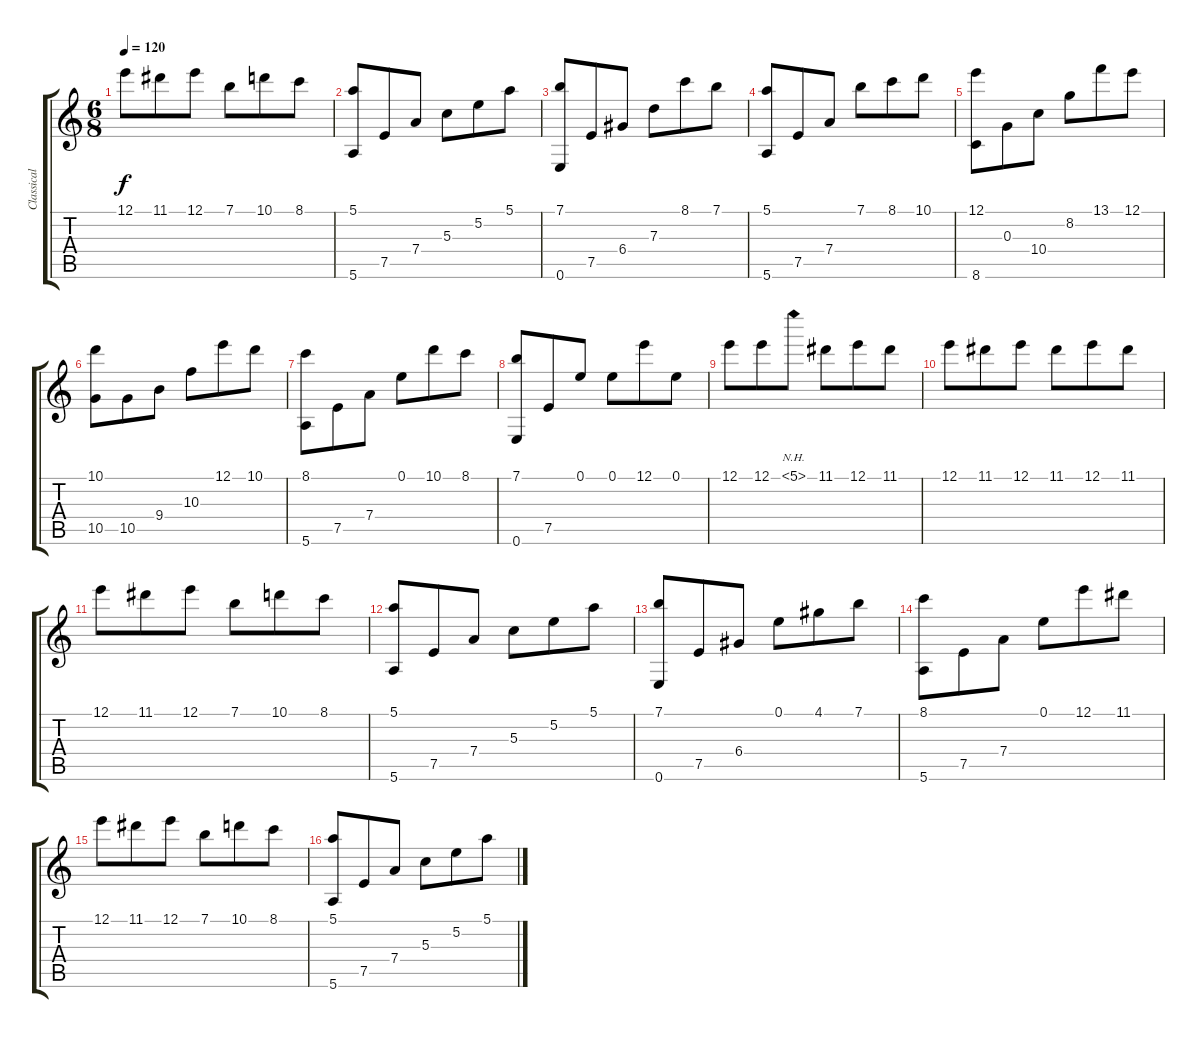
\track ("Classical Guitar" "Classical ") {instrument acousticguitarnylon}
\staff {score tabs}
\tuning (E4 B3 G3 D3 A2 E2) {hide}
\ts (6 8)
\tempo 120
\clef g2
\ks c
12.1.8{dy f} 11.1.8 12.1.8 7.1.8 10.1.8 8.1.8 |
(5.1 5.6).8 7.5.8 7.4.8 5.3.8 5.2.8 5.1.8 |
(7.1 0.6).8 7.5.8 6.4.8 7.3.8 8.1.8 7.1.8 |
(5.1 5.6).8 7.5.8 7.4.8 7.1.8 8.1.8 10.1.8 |
(12.1 8.6).8 0.3.8 10.4.8 8.2.8 13.1.8 12.1.8 |
(10.1 10.5).8 10.5.8 9.4.8 10.3.8 12.1.8 10.1.8 |
(8.1 5.6).8 7.5.8 7.4.8 0.1.8 10.1.8 8.1.8 |
(7.1 0.6).8 7.5.8 0.1.8 0.1.8 12.1.8 0.1.8 |
12.1.8 12.1.8 5.1{nh}.8 11.1.8 12.1.8 11.1.8 |
12.1.8 11.1.8 12.1.8 11.1.8 12.1.8 11.1.8 |
12.1.8 11.1.8 12.1.8 7.1.8 10.1.8 8.1.8 |
(5.1 5.6).8 7.5.8 7.4.8 5.3.8 5.2.8 5.1.8 |
(7.1 0.6).8 7.5.8 6.4.8 0.1.8 4.1.8 7.1.8 |
(8.1 5.6).8 7.5.8 7.4.8 0.1.8 12.1.8 11.1.8 |
12.1.8 11.1.8 12.1.8 7.1.8 10.1.8 8.1.8 |
(5.1 5.6).8 7.5.8 7.4.8 5.3.8 5.2.8 5.1.8
